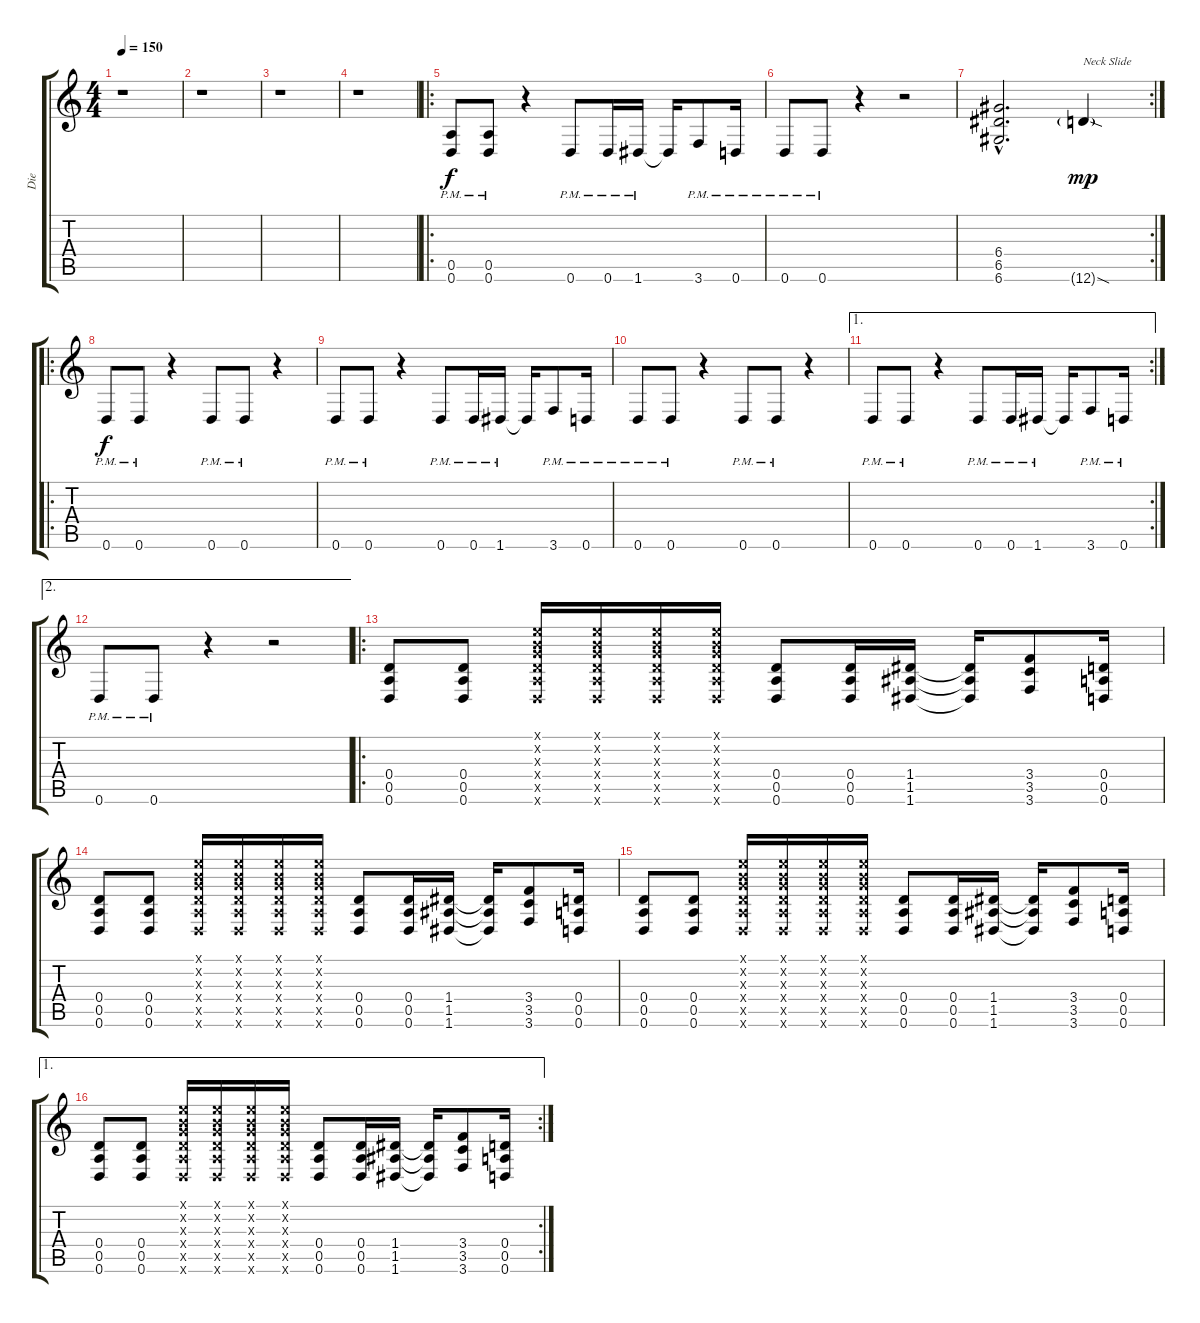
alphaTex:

\track ("Die" "Die") {instrument distortionguitar}
\staff {score tabs}
\tuning (E4 B3 G3 D3 A2 D2) {hide}
\ts (4 4)
\tempo 150
\clef g2
\ks c
r.1{dy f instrument distortionguitar} |
r.1 |
r.1 |
r.1 |
\ro
(0.5{pm} 0.6{pm}).8 (0.5{pm} 0.6{pm}).8 r.4 0.6{pm}.8 0.6{pm}.16 1.6{pm}.16 1.6{t}.16 3.6{pm}.8 0.6{pm}.16 |
0.6{pm}.8 0.6{pm}.8 r.4 r.2 |
\rc 2
(6.4{hac} 6.5{hac} 6.6{hac}).2{d} 12.6{sod g}.4{txt "Neck Slide" dy mp} |
\ro
0.6{pm}.8{dy f} 0.6{pm}.8 r.4 0.6{pm}.8 0.6{pm}.8 r.4 |
0.6{pm}.8 0.6{pm}.8 r.4 0.6{pm}.8 0.6{pm}.16 1.6{pm}.16 1.6{t}.16 3.6{pm}.8 0.6{pm}.16 |
0.6{pm}.8 0.6{pm}.8 r.4 0.6{pm}.8 0.6{pm}.8 r.4 |
\ae 1
\rc 2
0.6{pm}.8 0.6{pm}.8 r.4 0.6{pm}.8 0.6{pm}.16 1.6{pm}.16 1.6{t}.16 3.6{pm}.8 0.6{pm}.16 |
\ae 2
0.6{pm}.8 0.6{pm}.8 r.4 r.2 |
\ro
(0.4 0.5 0.6).8 (0.4 0.5 0.6).8 (0.1{x} 0.2{x} 0.3{x} 0.4{x} 0.5{x} 0.6{x}).16 (0.1{x} 0.2{x} 0.3{x} 0.4{x} 0.5{x} 0.6{x}).16 (0.1{x} 0.2{x} 0.3{x} 0.4{x} 0.5{x} 0.6{x}).16 (0.1{x} 0.2{x} 0.3{x} 0.4{x} 0.5{x} 0.6{x}).16 (0.4 0.5 0.6).8 (0.4 0.5 0.6).16 (1.4 1.5 1.6).16 (1.4{t} 1.5{t} 1.6{t}).16 (3.4 3.5 3.6).8 (0.4 0.5 0.6).16 |
(0.4 0.5 0.6).8 (0.4 0.5 0.6).8 (0.1{x} 0.2{x} 0.3{x} 0.4{x} 0.5{x} 0.6{x}).16 (0.1{x} 0.2{x} 0.3{x} 0.4{x} 0.5{x} 0.6{x}).16 (0.1{x} 0.2{x} 0.3{x} 0.4{x} 0.5{x} 0.6{x}).16 (0.1{x} 0.2{x} 0.3{x} 0.4{x} 0.5{x} 0.6{x}).16 (0.4 0.5 0.6).8 (0.4 0.5 0.6).16 (1.4 1.5 1.6).16 (1.4{t} 1.5{t} 1.6{t}).16 (3.4 3.5 3.6).8 (0.4 0.5 0.6).16 |
(0.4 0.5 0.6).8 (0.4 0.5 0.6).8 (0.1{x} 0.2{x} 0.3{x} 0.4{x} 0.5{x} 0.6{x}).16 (0.1{x} 0.2{x} 0.3{x} 0.4{x} 0.5{x} 0.6{x}).16 (0.1{x} 0.2{x} 0.3{x} 0.4{x} 0.5{x} 0.6{x}).16 (0.1{x} 0.2{x} 0.3{x} 0.4{x} 0.5{x} 0.6{x}).16 (0.4 0.5 0.6).8 (0.4 0.5 0.6).16 (1.4 1.5 1.6).16 (1.4{t} 1.5{t} 1.6{t}).16 (3.4 3.5 3.6).8 (0.4 0.5 0.6).16 |
\ae 1
\rc 2
(0.4 0.5 0.6).8 (0.4 0.5 0.6).8 (0.1{x} 0.2{x} 0.3{x} 0.4{x} 0.5{x} 0.6{x}).16 (0.1{x} 0.2{x} 0.3{x} 0.4{x} 0.5{x} 0.6{x}).16 (0.1{x} 0.2{x} 0.3{x} 0.4{x} 0.5{x} 0.6{x}).16 (0.1{x} 0.2{x} 0.3{x} 0.4{x} 0.5{x} 0.6{x}).16 (0.4 0.5 0.6).8 (0.4 0.5 0.6).16 (1.4 1.5 1.6).16 (1.4{t} 1.5{t} 1.6{t}).16 (3.4 3.5 3.6).8 (0.4 0.5 0.6).16
